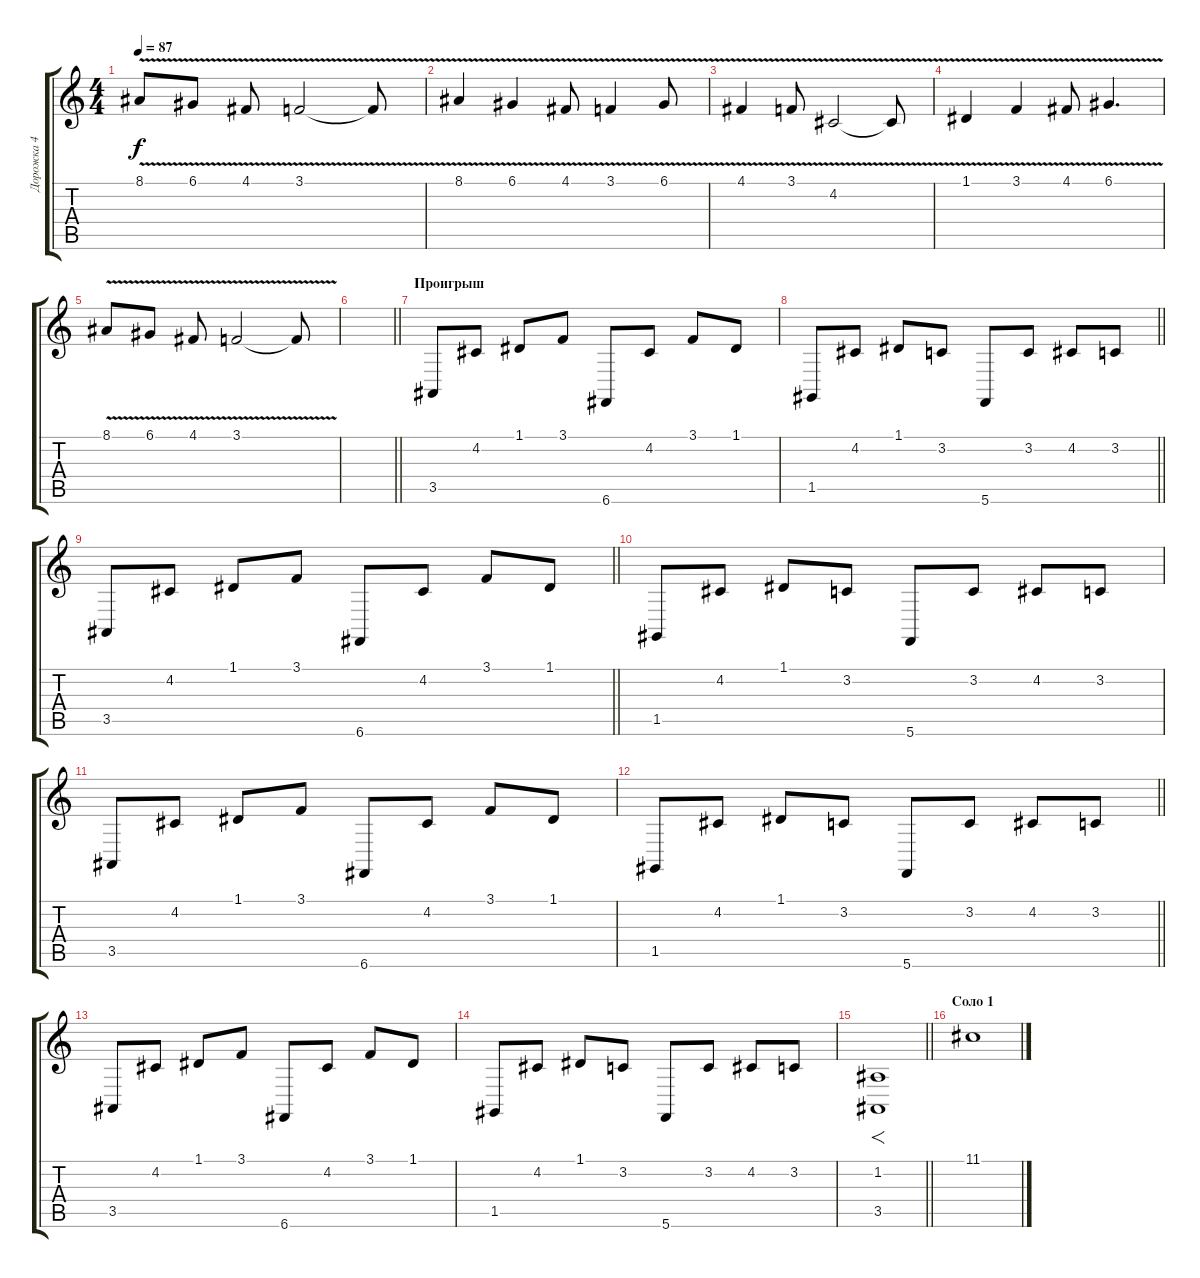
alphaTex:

\track ("Дорожка 4" "Дорожка 4") {instrument pad4choir}
\staff {score tabs}
\tuning (D4 A3 F3 C3 G2 C2) {hide}
\ts (4 4)
\tempo 87
\clef g2
\ks c
8.1{v}.8{dy f} 6.1{v}.8 4.1{v}.8 3.1{v}.2 3.1{t}.8 |
8.1{v}.4 6.1{v}.4 4.1{v}.8 3.1{v}.4 6.1{v}.8 |
4.1{v}.4 3.1{v}.8 4.2{v}.2 4.2{t}.8 |
1.1{v}.4 3.1{v}.4 4.1{v}.8 6.1{v}.4{d} |
8.1{v}.8 6.1{v}.8 4.1{v}.8 3.1{v}.2 3.1{t}.8 |
\barLineRight lightlight
|
\section ("" "Проигрыш")
3.5.8 4.2.8 1.1.8 3.1.8 6.6.8 4.2.8 3.1.8 1.1.8 |
\barLineRight lightlight
1.5.8 4.2.8 1.1.8 3.2.8 5.6.8 3.2.8 4.2.8 3.2.8 |
\barLineRight lightlight
3.5.8 4.2.8 1.1.8 3.1.8 6.6.8 4.2.8 3.1.8 1.1.8 |
1.5.8 4.2.8 1.1.8 3.2.8 5.6.8 3.2.8 4.2.8 3.2.8 |
3.5.8 4.2.8 1.1.8 3.1.8 6.6.8 4.2.8 3.1.8 1.1.8 |
\barLineRight lightlight
1.5.8 4.2.8 1.1.8 3.2.8 5.6.8 3.2.8 4.2.8 3.2.8 |
3.5.8 4.2.8 1.1.8 3.1.8 6.6.8 4.2.8 3.1.8 1.1.8 |
1.5.8 4.2.8 1.1.8 3.2.8 5.6.8 3.2.8 4.2.8 3.2.8 |
\barLineRight lightlight
(1.2 3.5).1{f} |
\section ("" "Соло 1")
11.1.1{volume 12}
